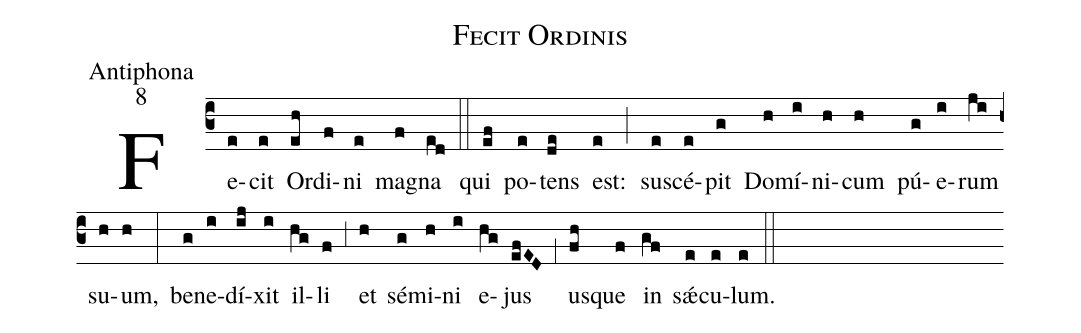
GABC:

name:Fecit Ordinis;
office-part:Antiphona;
mode:8;
%%
(c3) Fe(e)cit(e) Or(eh)di(f)ni(e) ma(f)gna(ed) (::)
qui(ef) po(e)tens(de) est:(e) (;) su(e)scé(e)pit(g) Do(h)mí(i)ni(h)cum(h) pú(g)e(i)rum(ji) su(h)um,(h) (:)
be(g)ne(i)dí(ij)xit(i) il(hg)li(f) (,3) et(h) sé(g)mi(h)ni(i) e(hg)jus(efED) (,1) us(fh)que(f) in(gf) s{<sp>'ae</sp>}(e)cu(e)lum.(e) (::)
